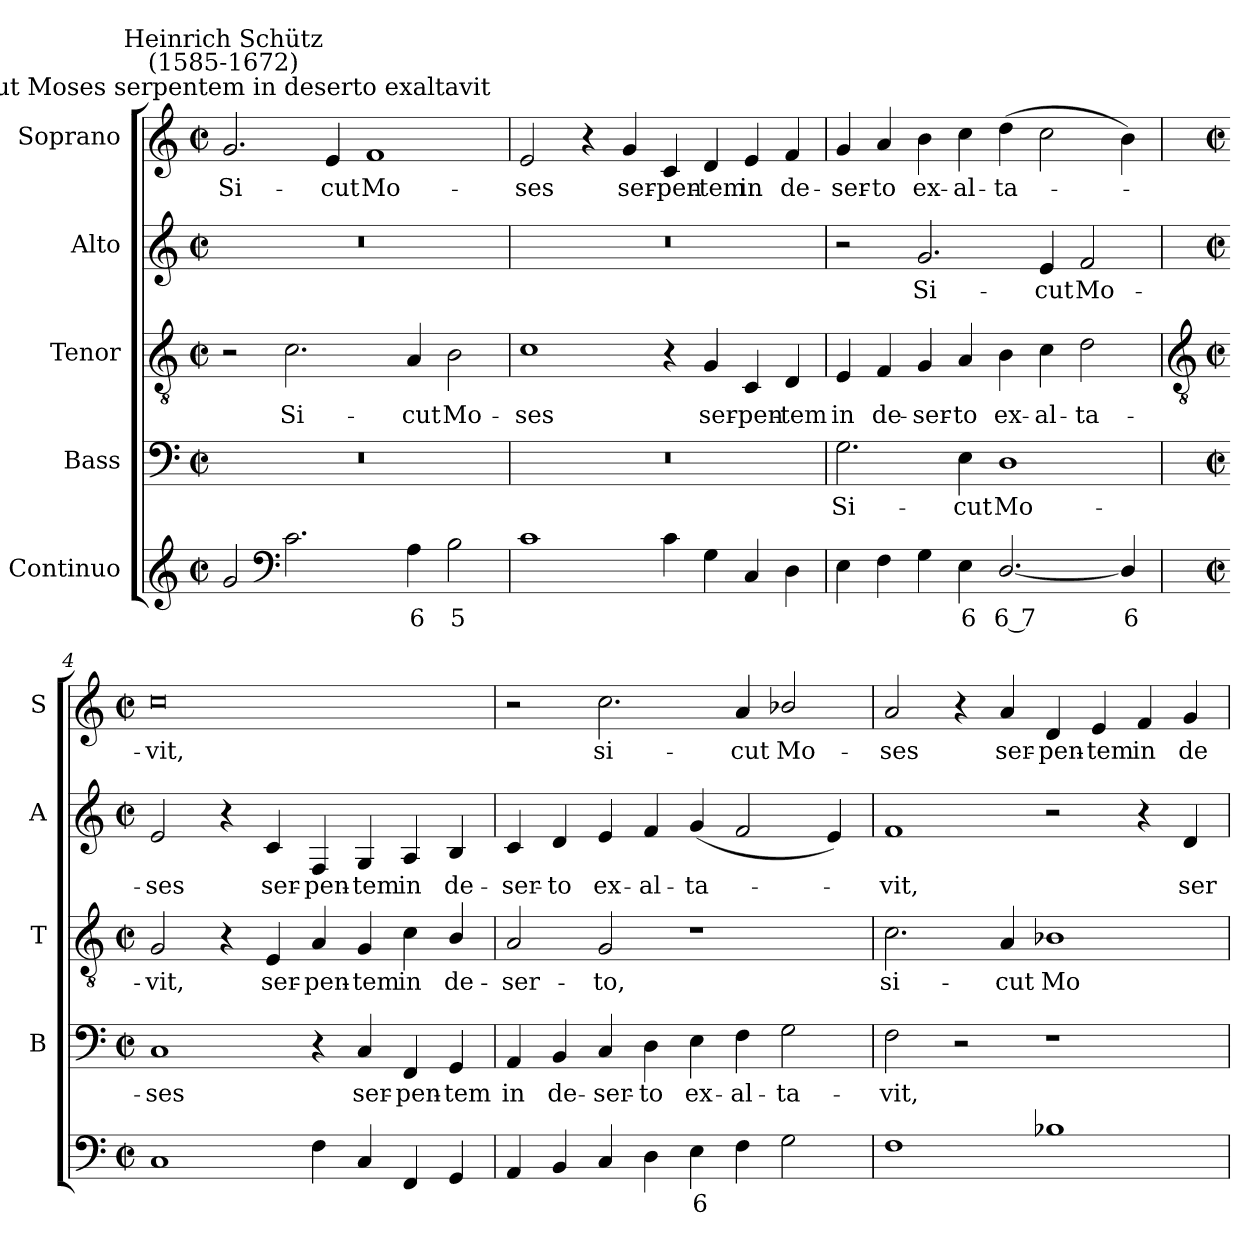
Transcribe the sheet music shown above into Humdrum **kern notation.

**kern	**text	**kern	**text	**kern	**text	**kern	**text	**kern	**text
*part5	*part5	*part4	*part4	*part3	*part3	*part2	*part2	*part1	*part1
*staff5	*staff5	*staff4	*staff4	*staff3	*staff3	*staff2	*staff2	*staff1	*staff1
*I"Continuo	*	*I"Bass	*	*I"Tenor	*	*I"Alto	*	*I"Soprano	*
*	*	*I'B	*	*I'T	*	*I'A	*	*I'S	*
*clefG2	*	*clefF4	*	*clefGv2	*	*clefG2	*	*clefG2	*
*k[]	*	*k[]	*	*k[]	*	*k[]	*	*k[]	*
*C:	*	*C:	*	*C:	*	*C:	*	*C:	*
*M4/2	*	*M4/2	*	*M4/2	*	*M4/2	*	*M4/2	*
*met(c|)	*	*met(c|)	*	*met(c|)	*	*met(c|)	*	*met(c|)	*
=1	=1	=1	=1	=1	=1	=1	=1	=1	=1
!	!	!	!	!	!	!	!	!LO:TX:a:cj:t=Sicut Moses serpentem in deserto exaltavit	!
!	!	!	!	!	!	!	!	!LO:TX:a:cj:t=Heinrich Schütz\n(1585-1672)	!
!	!	!	!	!	!	!	!	!	!LO:LY:b
2g	.	0r	.	2r	.	0r	.	2.g	Si-
*clefF4	*	*	*	*	*	*	*	*	*
!	!	!	!	!	!LO:LY:b	!	!	!	!
2.c	.	.	.	2.c	Si-	.	.	.	.
!	!	!	!	!	!	!	!	!	!LO:LY:b
.	.	.	.	.	.	.	.	4e	-cut
!	!	!	!	!	!	!	!	!	!LO:LY:b
.	.	.	.	.	.	.	.	1f	Mo-
!	!LO:LY:b	!	!	!	!LO:LY:b	!	!	!	!
4A	6	.	.	4A	-cut	.	.	.	.
!	!LO:LY:b	!	!	!	!LO:LY:b	!	!	!	!
2B	5	.	.	2B	Mo-	.	.	.	.
=2	=2	=2	=2	=2	=2	=2	=2	=2	=2
!	!	!	!	!	!LO:LY:b	!	!	!	!LO:LY:b
1c	.	0r	.	1c	-ses	0r	.	2e	-ses
.	.	.	.	.	.	.	.	4r	.
!	!	!	!	!	!	!	!	!	!LO:LY:b
.	.	.	.	.	.	.	.	4g	ser-
!	!	!	!	!	!	!	!	!	!LO:LY:b
4c	.	.	.	4r	.	.	.	4c	-pen-
!	!	!	!	!	!LO:LY:b	!	!	!	!LO:LY:b
4G	.	.	.	4G	ser-	.	.	4d	-tem
!	!	!	!	!	!LO:LY:b	!	!	!	!LO:LY:b
4C	.	.	.	4C	-pen-	.	.	4e	in
!	!	!	!	!	!LO:LY:b	!	!	!	!LO:LY:b
4D	.	.	.	4D	-tem	.	.	4f	de-
=3	=3	=3	=3	=3	=3	=3	=3	=3	=3
!	!	!	!LO:LY:b	!	!LO:LY:b	!	!	!	!LO:LY:b
4E	.	2.G	Si-	4E	in	2r	.	4g	-ser-
!	!	!	!	!	!LO:LY:b	!	!	!	!LO:LY:b
4F	.	.	.	4F	de-	.	.	4a	-to
!	!	!	!	!	!LO:LY:b	!	!LO:LY:b	!	!LO:LY:b
4G	.	.	.	4G	-ser-	2.g	Si-	4b	ex-
!	!LO:LY:b	!	!LO:LY:b	!	!LO:LY:b	!	!	!	!LO:LY:b
4E	6	4E	-cut	4A	-to	.	.	4cc	-al-
!	!LO:LY:b	!	!LO:LY:b	!	!LO:LY:b	!	!	!	!LO:LY:b
[2.D/	6 7	1D	Mo-	4B	ex-	.	.	(>4dd	-ta-
!	!	!	!	!	!LO:LY:b	!	!LO:LY:b	!	!
.	.	.	.	4c	-al-	4e	-cut	2cc	.
!	!	!	!	!	!LO:LY:b	!	!LO:LY:b	!	!
.	.	.	.	2d	-ta-	2f	Mo-	.	.
!	!LO:LY:b	!	!	!	!	!	!	!	!
4D/]	6	.	.	.	.	.	.	4b)	.
!!LO:LB:g=z
=4	=4	=4	=4	=4	=4	=4	=4	=4	=4
*	*	*	*	*clefGv2	*	*	*	*	*
*M4/2	*	*M4/2	*	*M4/2	*	*M4/2	*	*M4/2	*
*met(c|)	*	*met(c|)	*	*met(c|)	*	*met(c|)	*	*met(c|)	*
!	!	!	!LO:LY:b	!	!LO:LY:b	!	!LO:LY:b	!	!LO:LY:b
1C	.	1C/	-ses	2G	-vit,	2e	-ses	0cc	vit,
.	.	.	.	4r	.	4r	.	.	.
!	!	!	!	!	!LO:LY:b	!	!LO:LY:b	!	!
.	.	.	.	4E	ser-	4c	ser-	.	.
!	!	!	!	!	!LO:LY:b	!	!LO:LY:b	!	!
4F	.	4r	.	4A	-pen-	4F	-pen-	.	.
!	!	!	!LO:LY:b	!	!LO:LY:b	!	!LO:LY:b	!	!
4C	.	4C/	ser-	4G	-tem	4G	-tem	.	.
!	!	!	!LO:LY:b	!	!LO:LY:b	!	!LO:LY:b	!	!
4FF	.	4FF	-pen-	4c	in	4A	in	.	.
!	!	!	!LO:LY:b	!	!LO:LY:b	!	!LO:LY:b	!	!
4GG	.	4GG	-tem	4B/	de-	4B	de-	.	.
=5	=5	=5	=5	=5	=5	=5	=5	=5	=5
!	!	!	!LO:LY:b	!	!LO:LY:b	!	!LO:LY:b	!	!
4AA	.	4AA	in	2A	-ser-	4c	-ser-	2r	.
!	!	!	!LO:LY:b	!	!	!	!LO:LY:b	!	!
4BB	.	4BB	de-	.	.	4d	-to	.	.
!	!	!	!LO:LY:b	!	!LO:LY:b	!	!LO:LY:b	!	!LO:LY:b
4C	.	4C	-ser-	2G	-to,	4e	ex-	2.cc	si-
!	!	!	!LO:LY:b	!	!	!	!LO:LY:b	!	!
4D	.	4D	-to	.	.	4f	-al-	.	.
!	!LO:LY:b	!	!LO:LY:b	!	!	!	!LO:LY:b	!	!
4E	6	4E	ex-	1r	.	(<4g	-ta-	.	.
!	!	!	!LO:LY:b	!	!	!	!	!	!LO:LY:b
4F	.	4F	-al-	.	.	2f	.	4a	-cut
!	!	!	!LO:LY:b	!	!	!	!	!	!LO:LY:b
2G	.	2G	-ta-	.	.	.	.	2b-X/	Mo-
.	.	.	.	.	.	4e)	.	.	.
=6	=6	=6	=6	=6	=6	=6	=6	=6	=6
!	!	!	!LO:LY:b	!	!LO:LY:b	!	!LO:LY:b	!	!LO:LY:b
1F	.	2F	-vit,	2.c	si-	1f	vit,	2a	-ses
.	.	2r	.	.	.	.	.	4r	.
!	!	!	!	!	!LO:LY:b	!	!	!	!LO:LY:b
.	.	.	.	4A	-cut	.	.	4a	ser-
!	!	!	!	!	!LO:LY:b	!	!	!	!LO:LY:b
1B-X	.	1r	.	1B-X	Mo-	2r	.	4d	-pen-
!	!	!	!	!	!	!	!	!	!LO:LY:b
.	.	.	.	.	.	.	.	4e	-tem
!	!	!	!	!	!	!	!	!	!LO:LY:b
.	.	.	.	.	.	4r	.	4f	in
!	!	!	!	!	!	!	!LO:LY:b	!	!LO:LY:b
.	.	.	.	.	.	4d	ser-	4g	de-
=	=	=	=	=	=	=	=	=	=
*-	*-	*-	*-	*-	*-	*-	*-	*-	*-
